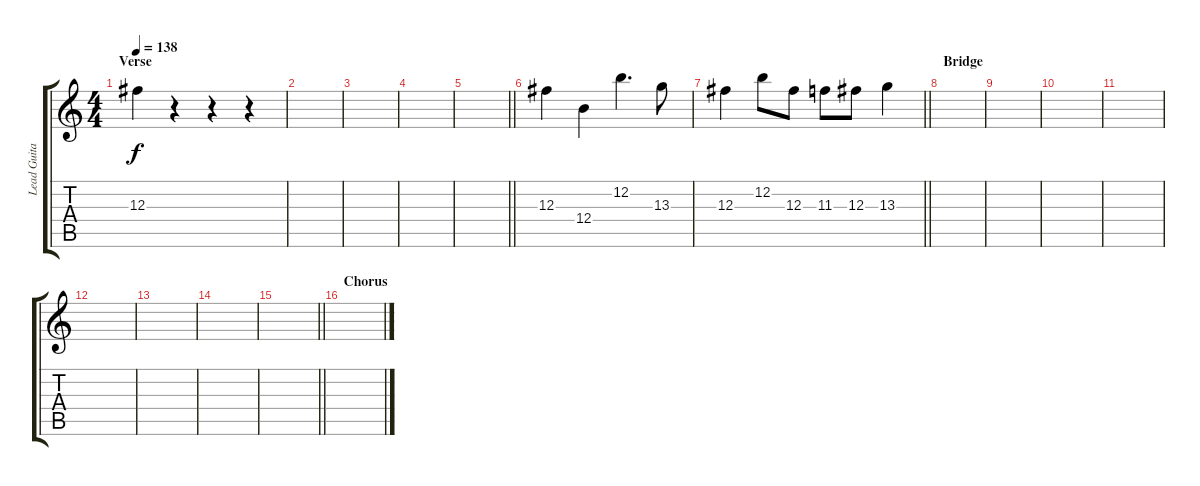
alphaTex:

\track ("Lead Guitar" "Lead Guita") {instrument distortionguitar}
\staff {score tabs}
\tuning (Eb4 B3 Gb3 B2 Gb2 B1) {hide}
\ts (4 4)
\section ("" "Verse")
\tempo 138
\clef g2
\ks c
12.3.4{dy f} r.4 r.4 r.4 |
|
|
|
\barLineRight lightlight
|
12.3.4 12.4.4 12.2.4{d} 13.3.8 |
\barLineRight lightlight
12.3.4 12.2.8 12.3.8 11.3.8 12.3.8 13.3.4 |
\section ("" "Bridge")
|
|
|
|
|
|
|
\barLineRight lightlight
|
\section ("" "Chorus")
